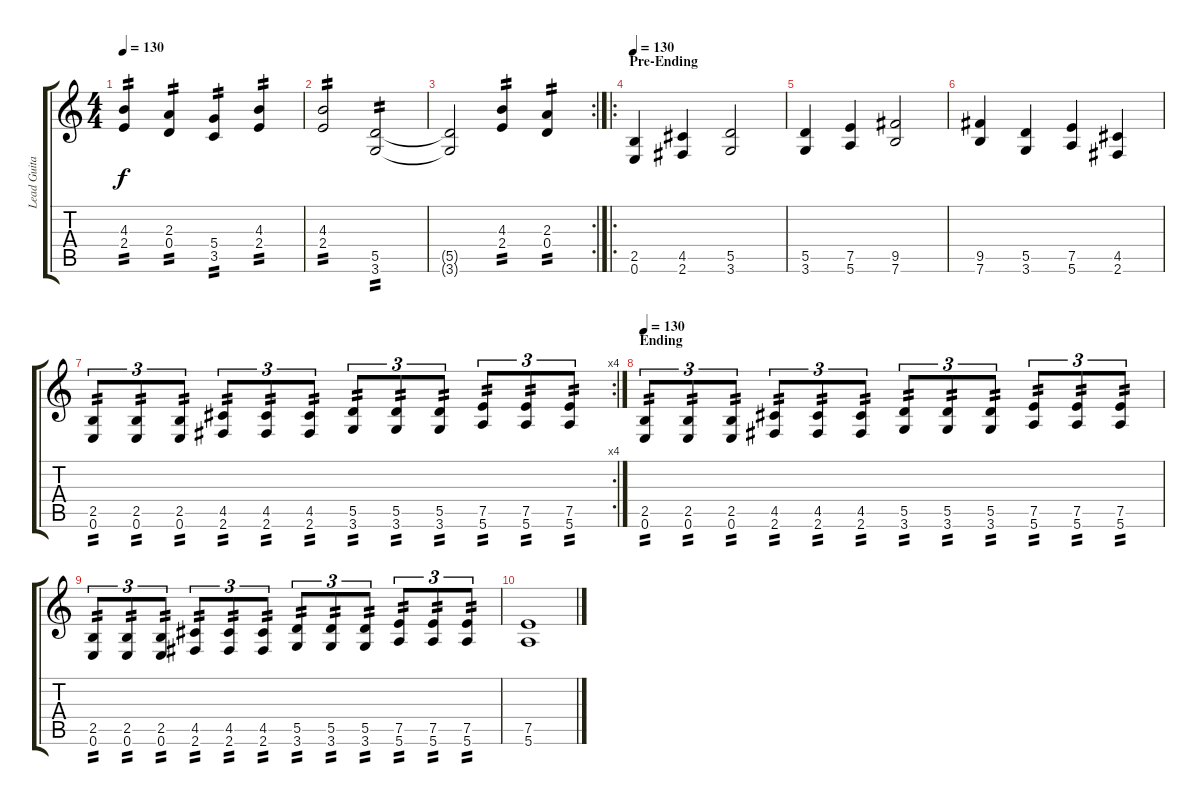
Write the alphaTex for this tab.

\track ("Lead Guitar" "Lead Guita") {instrument distortionguitar}
\staff {score tabs}
\tuning (E4 B3 G3 D3 A2 E2) {hide}
\ts (4 4)
\tempo 130
\clef g2
\ks c
(4.3 2.4).4{tp 2 dy f} (2.3 0.4).4{tp 2} (5.4 3.5).4{tp 2} (4.3 2.4).4{tp 2} |
(4.3 2.4).2{tp 2} (5.5 3.6).2{tp 2} |
\rc 2
(5.5{t} 3.6{t}).2 (4.3 2.4).4{tp 2} (2.3 0.4).4{tp 2} |
\ro
\section ("" "Pre-Ending")
\tempo 130
(2.5 0.6).4 (4.5 2.6).4 (5.5 3.6).2 |
(5.5 3.6).4 (7.5 5.6).4 (9.5 7.6).2 |
(9.5 7.6).4 (5.5 3.6).4 (7.5 5.6).4 (4.5 2.6).4 |
\rc 4
(2.5 0.6).8{tu (3 2) tp 2} (2.5 0.6).8{tu (3 2) tp 2} (2.5 0.6).8{tu (3 2) tp 2} (4.5 2.6).8{tu (3 2) tp 2} (4.5 2.6).8{tu (3 2) tp 2} (4.5 2.6).8{tu (3 2) tp 2} (5.5 3.6).8{tu (3 2) tp 2} (5.5 3.6).8{tu (3 2) tp 2} (5.5 3.6).8{tu (3 2) tp 2} (7.5 5.6).8{tu (3 2) tp 2} (7.5 5.6).8{tu (3 2) tp 2} (7.5 5.6).8{tu (3 2) tp 2} |
\section ("" "Ending")
\tempo 130
(2.5 0.6).8{tu (3 2) tp 2} (2.5 0.6).8{tu (3 2) tp 2} (2.5 0.6).8{tu (3 2) tp 2} (4.5 2.6).8{tu (3 2) tp 2} (4.5 2.6).8{tu (3 2) tp 2} (4.5 2.6).8{tu (3 2) tp 2} (5.5 3.6).8{tu (3 2) tp 2} (5.5 3.6).8{tu (3 2) tp 2} (5.5 3.6).8{tu (3 2) tp 2} (7.5 5.6).8{tu (3 2) tp 2} (7.5 5.6).8{tu (3 2) tp 2} (7.5 5.6).8{tu (3 2) tp 2} |
(2.5 0.6).8{tu (3 2) tp 2} (2.5 0.6).8{tu (3 2) tp 2} (2.5 0.6).8{tu (3 2) tp 2} (4.5 2.6).8{tu (3 2) tp 2} (4.5 2.6).8{tu (3 2) tp 2} (4.5 2.6).8{tu (3 2) tp 2} (5.5 3.6).8{tu (3 2) tp 2} (5.5 3.6).8{tu (3 2) tp 2} (5.5 3.6).8{tu (3 2) tp 2} (7.5 5.6).8{tu (3 2) tp 2} (7.5 5.6).8{tu (3 2) tp 2} (7.5 5.6).8{tu (3 2) tp 2} |
(7.5 5.6).1
